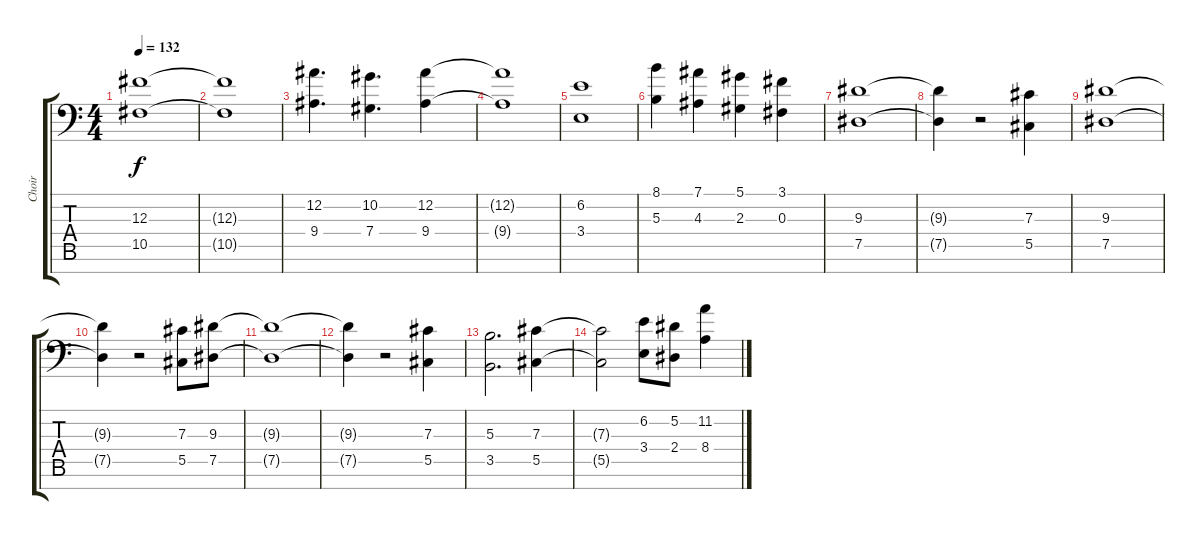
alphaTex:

\track ("Choir" "Choir") {instrument choiraahs}
\staff {score tabs}
\tuning (Eb4 Bb3 Gb3 Db3 Ab2 Eb2 Bb1) {hide}
\ts (4 4)
\tempo 132
\clef f4
\ks c
(12.3 10.5).1{dy f} |
(12.3{t} 10.5{t}).1 |
(12.2 9.4).4{d} (10.2 7.4).4{d} (12.2 9.4).4 |
(12.2{t} 9.4{t}).1 |
(6.2 3.4).1 |
(8.1 5.3).4 (7.1 4.3).4 (5.1 2.3).4 (3.1 0.3).4 |
(9.3 7.5).1 |
(9.3{t} 7.5{t}).4 r.2 (7.3 5.5).4 |
(9.3 7.5).1 |
(9.3{t} 7.5{t}).4 r.2 (7.3 5.5).8 (9.3 7.5).8 |
(9.3{t} 7.5{t}).1 |
(9.3{t} 7.5{t}).4 r.2 (7.3 5.5).4 |
(5.3 3.5).2{d} (7.3 5.5).4 |
(7.3{t} 5.5{t}).2 (6.2 3.4).8 (5.2 2.4).8 (11.2 8.4).4
